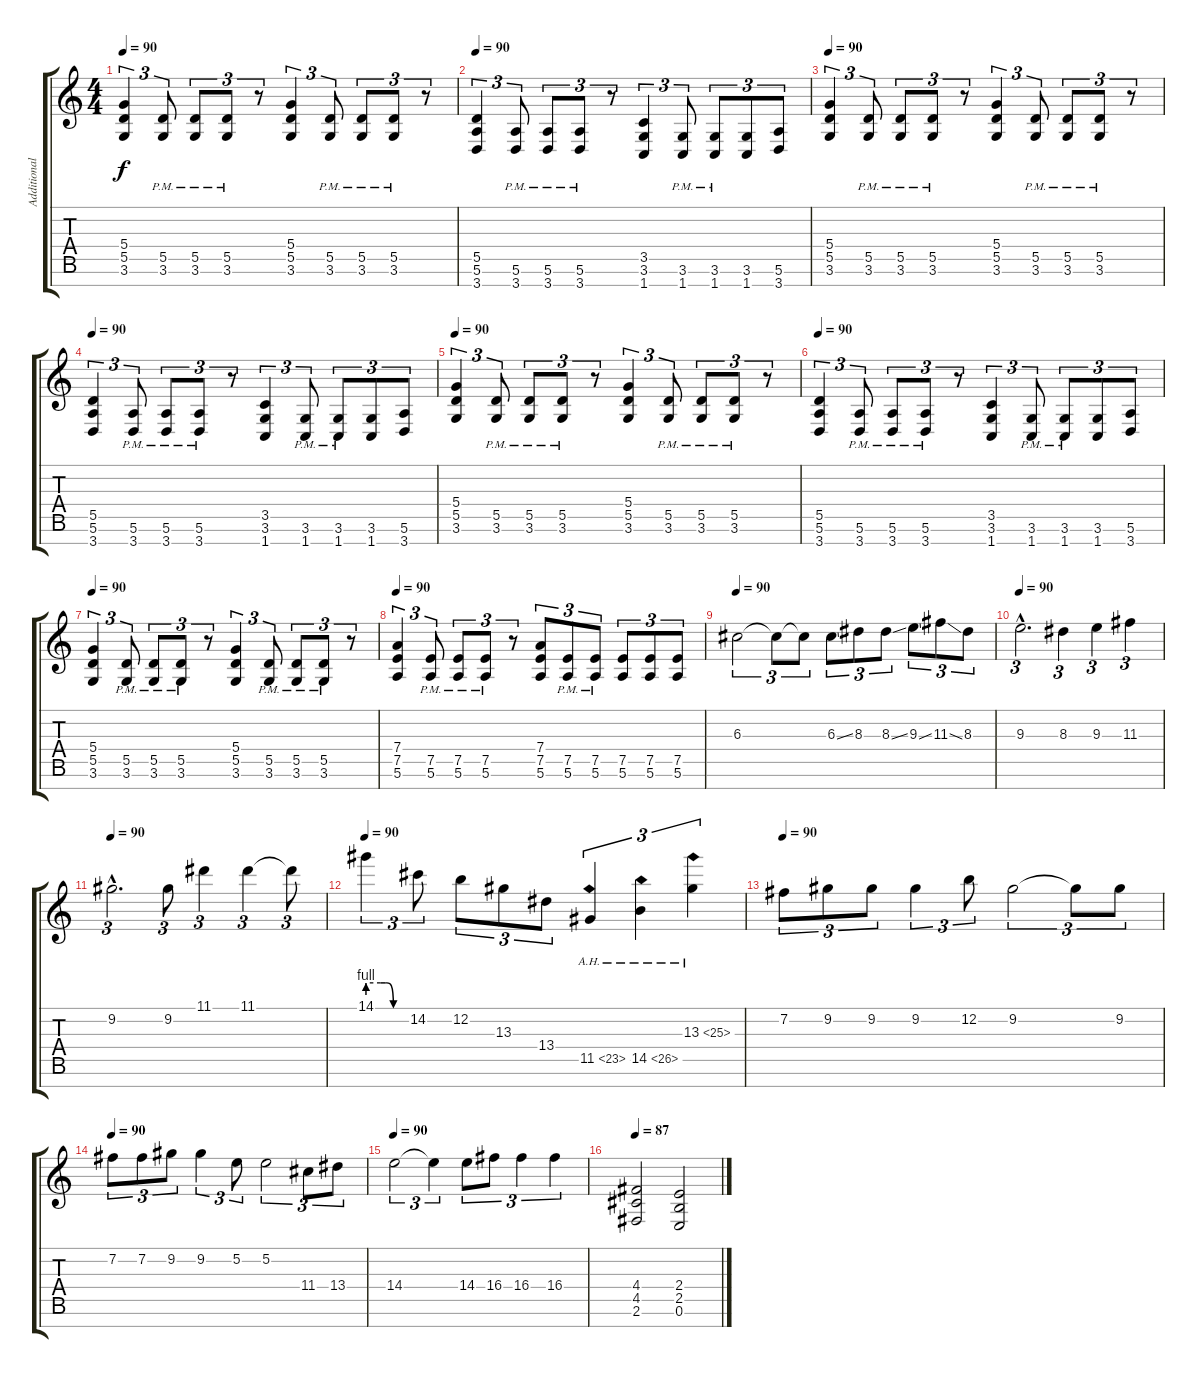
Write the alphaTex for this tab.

\track ("Additional Guitar" "Additional") {instrument distortionguitar}
\staff {score tabs}
\tuning (E4 B3 G3 D3 A2 E2 B1) {hide}
\ts (4 4)
\tempo 90
\clef g2
\ks c
(5.4 5.5 3.6).4{tu (3 2) dy f} (5.5 3.6{pm}).8{tu (3 2)} (5.5 3.6{pm}).8{tu (3 2)} (5.5 3.6{pm}).8{tu (3 2)} r.8{tu (3 2)} (5.4 5.5 3.6).4{tu (3 2)} (5.5 3.6{pm}).8{tu (3 2)} (5.5 3.6{pm}).8{tu (3 2)} (5.5 3.6{pm}).8{tu (3 2)} r.8{tu (3 2)} |
\tempo 90
(5.5 5.6 3.7).4{tu (3 2)} (5.6{pm} 3.7).8{tu (3 2)} (5.6{pm} 3.7).8{tu (3 2)} (5.6{pm} 3.7).8{tu (3 2)} r.8{tu (3 2)} (3.5 3.6 1.7).4{tu (3 2)} (3.6{pm} 1.7{pm}).8{tu (3 2)} (3.6{pm} 1.7{pm}).8{tu (3 2)} (3.6 1.7).8{tu (3 2)} (5.6 3.7).8{tu (3 2)} |
\tempo 90
(5.4 5.5 3.6).4{tu (3 2)} (5.5 3.6{pm}).8{tu (3 2)} (5.5 3.6{pm}).8{tu (3 2)} (5.5 3.6{pm}).8{tu (3 2)} r.8{tu (3 2)} (5.4 5.5 3.6).4{tu (3 2)} (5.5 3.6{pm}).8{tu (3 2)} (5.5 3.6{pm}).8{tu (3 2)} (5.5 3.6{pm}).8{tu (3 2)} r.8{tu (3 2)} |
\tempo 90
(5.5 5.6 3.7).4{tu (3 2)} (5.6{pm} 3.7).8{tu (3 2)} (5.6{pm} 3.7).8{tu (3 2)} (5.6{pm} 3.7).8{tu (3 2)} r.8{tu (3 2)} (3.5 3.6 1.7).4{tu (3 2)} (3.6{pm} 1.7{pm}).8{tu (3 2)} (3.6{pm} 1.7{pm}).8{tu (3 2)} (3.6 1.7).8{tu (3 2)} (5.6 3.7).8{tu (3 2)} |
\tempo 90
(5.4 5.5 3.6).4{tu (3 2)} (5.5 3.6{pm}).8{tu (3 2)} (5.5 3.6{pm}).8{tu (3 2)} (5.5 3.6{pm}).8{tu (3 2)} r.8{tu (3 2)} (5.4 5.5 3.6).4{tu (3 2)} (5.5 3.6{pm}).8{tu (3 2)} (5.5 3.6{pm}).8{tu (3 2)} (5.5 3.6{pm}).8{tu (3 2)} r.8{tu (3 2)} |
\tempo 90
(5.5 5.6 3.7).4{tu (3 2)} (5.6{pm} 3.7).8{tu (3 2)} (5.6{pm} 3.7).8{tu (3 2)} (5.6{pm} 3.7).8{tu (3 2)} r.8{tu (3 2)} (3.5 3.6 1.7).4{tu (3 2)} (3.6{pm} 1.7{pm}).8{tu (3 2)} (3.6{pm} 1.7{pm}).8{tu (3 2)} (3.6 1.7).8{tu (3 2)} (5.6 3.7).8{tu (3 2)} |
\tempo 90
(5.4 5.5 3.6).4{tu (3 2)} (5.5 3.6{pm}).8{tu (3 2)} (5.5 3.6{pm}).8{tu (3 2)} (5.5 3.6{pm}).8{tu (3 2)} r.8{tu (3 2)} (5.4 5.5 3.6).4{tu (3 2)} (5.5 3.6{pm}).8{tu (3 2)} (5.5 3.6{pm}).8{tu (3 2)} (5.5 3.6{pm}).8{tu (3 2)} r.8{tu (3 2)} |
\tempo 90
(7.4 7.5 5.6).4{tu (3 2)} (7.5 5.6{pm}).8{tu (3 2)} (7.5 5.6{pm}).8{tu (3 2)} (7.5 5.6{pm}).8{tu (3 2)} r.8{tu (3 2)} (7.4 7.5 5.6).8{tu (3 2)} (7.5 5.6{pm}).8{tu (3 2)} (7.5 5.6{pm}).8{tu (3 2)} (7.5 5.6).8{tu (3 2)} (7.5 5.6).8{tu (3 2)} (7.5 5.6).8{tu (3 2)} |
\tempo 90
6.3.2{tu (3 2)} 6.3{t}.8{tu (3 2)} 6.3{t}.8{tu (3 2)} 6.3{ss}.8{tu (3 2)} 8.3.8{tu (3 2)} 8.3{ss}.8{tu (3 2)} 9.3{ss}.8{tu (3 2)} 11.3{ss}.8{tu (3 2)} 8.3.8{tu (3 2)} |
\tempo 90
9.3{hac}.2{d tu (3 2)} 8.3.4{tu (3 2)} 9.3.4{tu (3 2)} 11.3.4{tu (3 2)} |
\tempo 90
9.2{hac}.2{d tu (3 2)} 9.2.8{tu (3 2)} 11.1.4{tu (3 2)} 11.1.4{tu (3 2)} 11.1{t}.8{tu (3 2)} |
\tempo 90
14.1{be (custom 0 4 20 4 28 4 30 4 40 0 60 0)}.4{tu (3 2)} 14.2.8{tu (3 2)} 12.2.8{tu (3 2)} 13.3.8{tu (3 2)} 13.4.8{tu (3 2)} 11.5{ah 12}.4{tu (3 2)} 14.5{ah 12}.4{tu (3 2)} 13.3{ah 12}.4{tu (3 2)} |
\tempo 90
7.2.8{tu (3 2)} 9.2.8{tu (3 2)} 9.2.8{tu (3 2)} 9.2.4{tu (3 2)} 12.2.8{tu (3 2)} 9.2.2{tu (3 2)} 9.2{t}.8{tu (3 2)} 9.2.8{tu (3 2)} |
\tempo 90
7.2.8{tu (3 2)} 7.2.8{tu (3 2)} 9.2.8{tu (3 2)} 9.2.4{tu (3 2)} 5.2.8{tu (3 2)} 5.2.2{tu (3 2)} 11.4.8{tu (3 2)} 13.4.8{tu (3 2)} |
\tempo 90
14.4.2{tu (3 2)} 14.4{t}.4{tu (3 2)} 14.4.8{tu (3 2)} 16.4.8{tu (3 2)} 16.4.4{tu (3 2)} 16.4.4{tu (3 2)} |
\tempo 87
(4.4 4.5 2.6).2 (2.4 2.5 0.6).2
